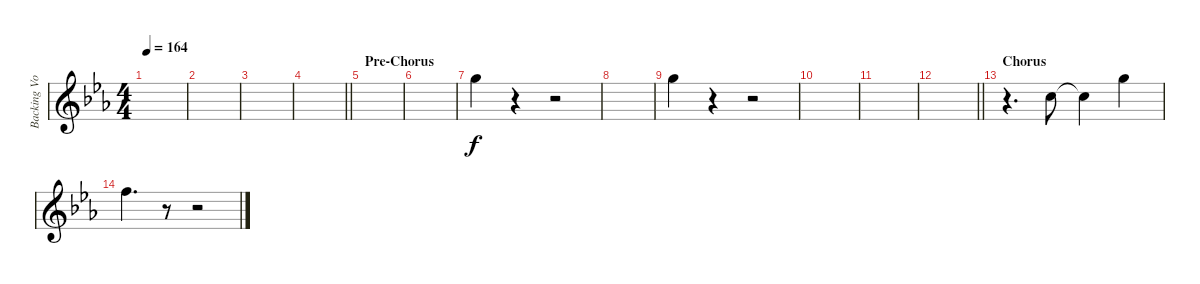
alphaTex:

\track ("Backing Vocals" "Backing Vo") {instrument distortionguitar}
\staff {score}
\tuning (E4 B3 G3 D3 A2 E2) {hide}
\ts (4 4)
\tempo 164
\clef g2
\ks eb
|
|
|
\barLineRight lightlight
|
\section ("" "Pre-Chorus")
|
|
3.1.4 r.4 r.2 |
|
3.1.4 r.4 r.2 |
|
|
\barLineRight lightlight
|
\section ("" "Chorus")
r.4{d} 5.3.8 5.3{t}.4 8.2.4 |
1.1.4{d} r.8 r.2
